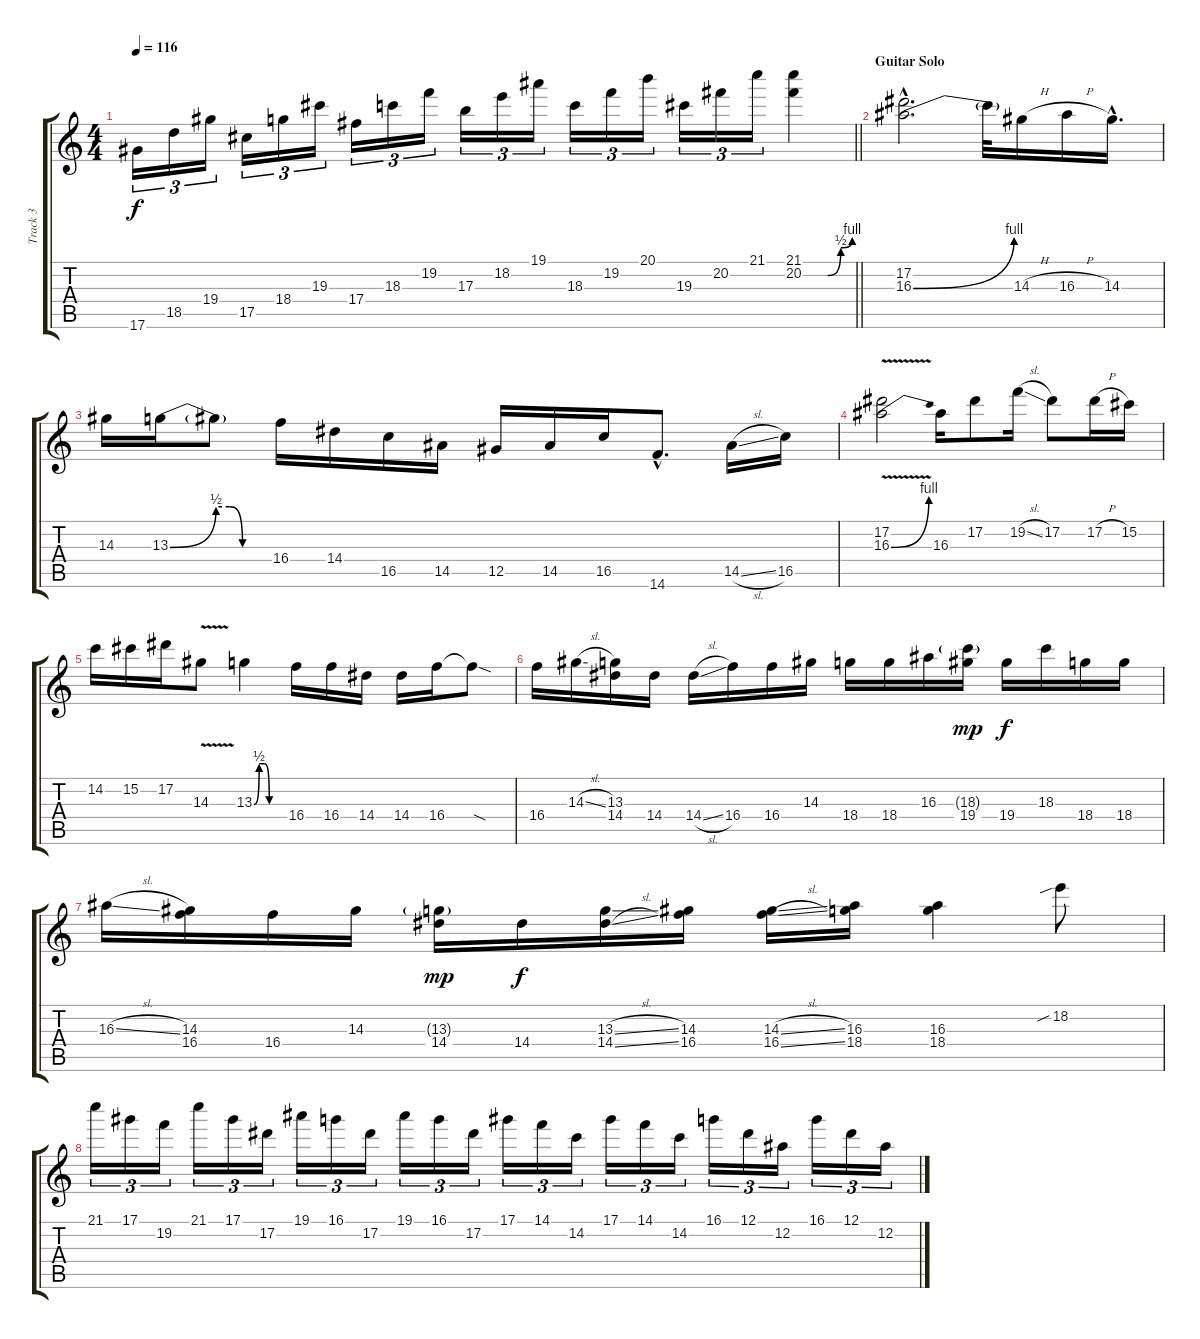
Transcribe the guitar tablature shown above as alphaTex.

\track ("Track 3" "Track 3") {instrument distortionguitar}
\staff {score tabs}
\tuning (Eb4 Bb3 Gb3 Db3 Ab2 Eb2) {hide}
\ts (4 4)
\tempo 116
\clef g2
\barLineRight lightlight
\ks c
17.6.16{tu (3 2) dy f} 18.5.16{tu (3 2)} 19.4.16{tu (3 2)} 17.5.16{tu (3 2)} 18.4.16{tu (3 2)} 19.3.16{tu (3 2)} 17.4.16{tu (3 2)} 18.3.16{tu (3 2)} 19.2.16{tu (3 2)} 17.3.16{tu (3 2)} 18.2.16{tu (3 2)} 19.1.16{tu (3 2)} 18.3.16{tu (3 2)} 19.2.16{tu (3 2)} 20.1.16{tu (3 2)} 19.3.16{tu (3 2)} 20.2.16{tu (3 2)} 21.1.16{tu (3 2)} (21.1 20.2{be (custom 0 0 30 0 46 2 60 4)}).4 |
\section ("" "Guitar Solo")
(17.2{hac} 16.3{be (bend 0 0 60 4) hac}).2{d instrument distortionguitar} 16.3{t}.32 14.3{h}.16 16.3{h}.16 14.3{hac}.16{d} |
14.3.16 13.3{be (bend 0 0 60 2)}.16 13.3{be (custom 0 2 15 2 30 0 60 0) t}.8 16.4.16 14.4.16 16.5.16 14.5.16 12.5.16 14.5.16 16.5.16 14.6{hac}.8{d} 14.5{sl}.16 16.5.16 |
(17.2 16.3{be (bend 0 0 60 4) v}).2 16.3.16 17.2.8 19.2{sl}.16 17.2.8 17.2{h}.16 15.2.16 |
14.2.16 15.2.16 17.2.16 14.3{v}.8 13.3{be (custom 0 0 10 2 20 2 30 0 60 0)}.4 16.4.16 16.4.16 14.4.16 14.4.16 16.4.16 16.4{sod t}.8 |
16.4.16 14.3{sl}.16 (13.3 14.4).16 14.4.16 14.4{sl}.16 16.4.16 16.4.16 14.3.16 18.4.16 18.4.16 16.3.16 (18.3{g} 19.4).16{dy mp} 19.4.16{dy f} 18.3.16 18.4.16 18.4.16 |
16.3{sl}.16 (14.3 16.4).16 16.4.16 14.3.16 (13.3{g} 14.4).16{dy mp} 14.4.16{dy f} (13.3{sl} 14.4{sl}).16 (14.3 16.4).16 (14.3{sl} 16.4{sl}).16 (16.3 18.4).16 (16.3 18.4).4 18.2{sib}.8 |
21.1.16{tu (3 2)} 17.1.16{tu (3 2)} 19.2.16{tu (3 2)} 21.1.16{tu (3 2)} 17.1.16{tu (3 2)} 17.2.16{tu (3 2)} 19.1.16{tu (3 2)} 16.1.16{tu (3 2)} 17.2.16{tu (3 2)} 19.1.16{tu (3 2)} 16.1.16{tu (3 2)} 17.2.16{tu (3 2)} 17.1.16{tu (3 2)} 14.1.16{tu (3 2)} 14.2.16{tu (3 2)} 17.1.16{tu (3 2)} 14.1.16{tu (3 2)} 14.2.16{tu (3 2)} 16.1.16{tu (3 2)} 12.1.16{tu (3 2)} 12.2.16{tu (3 2)} 16.1.16{tu (3 2)} 12.1.16{tu (3 2)} 12.2.16{tu (3 2)}
